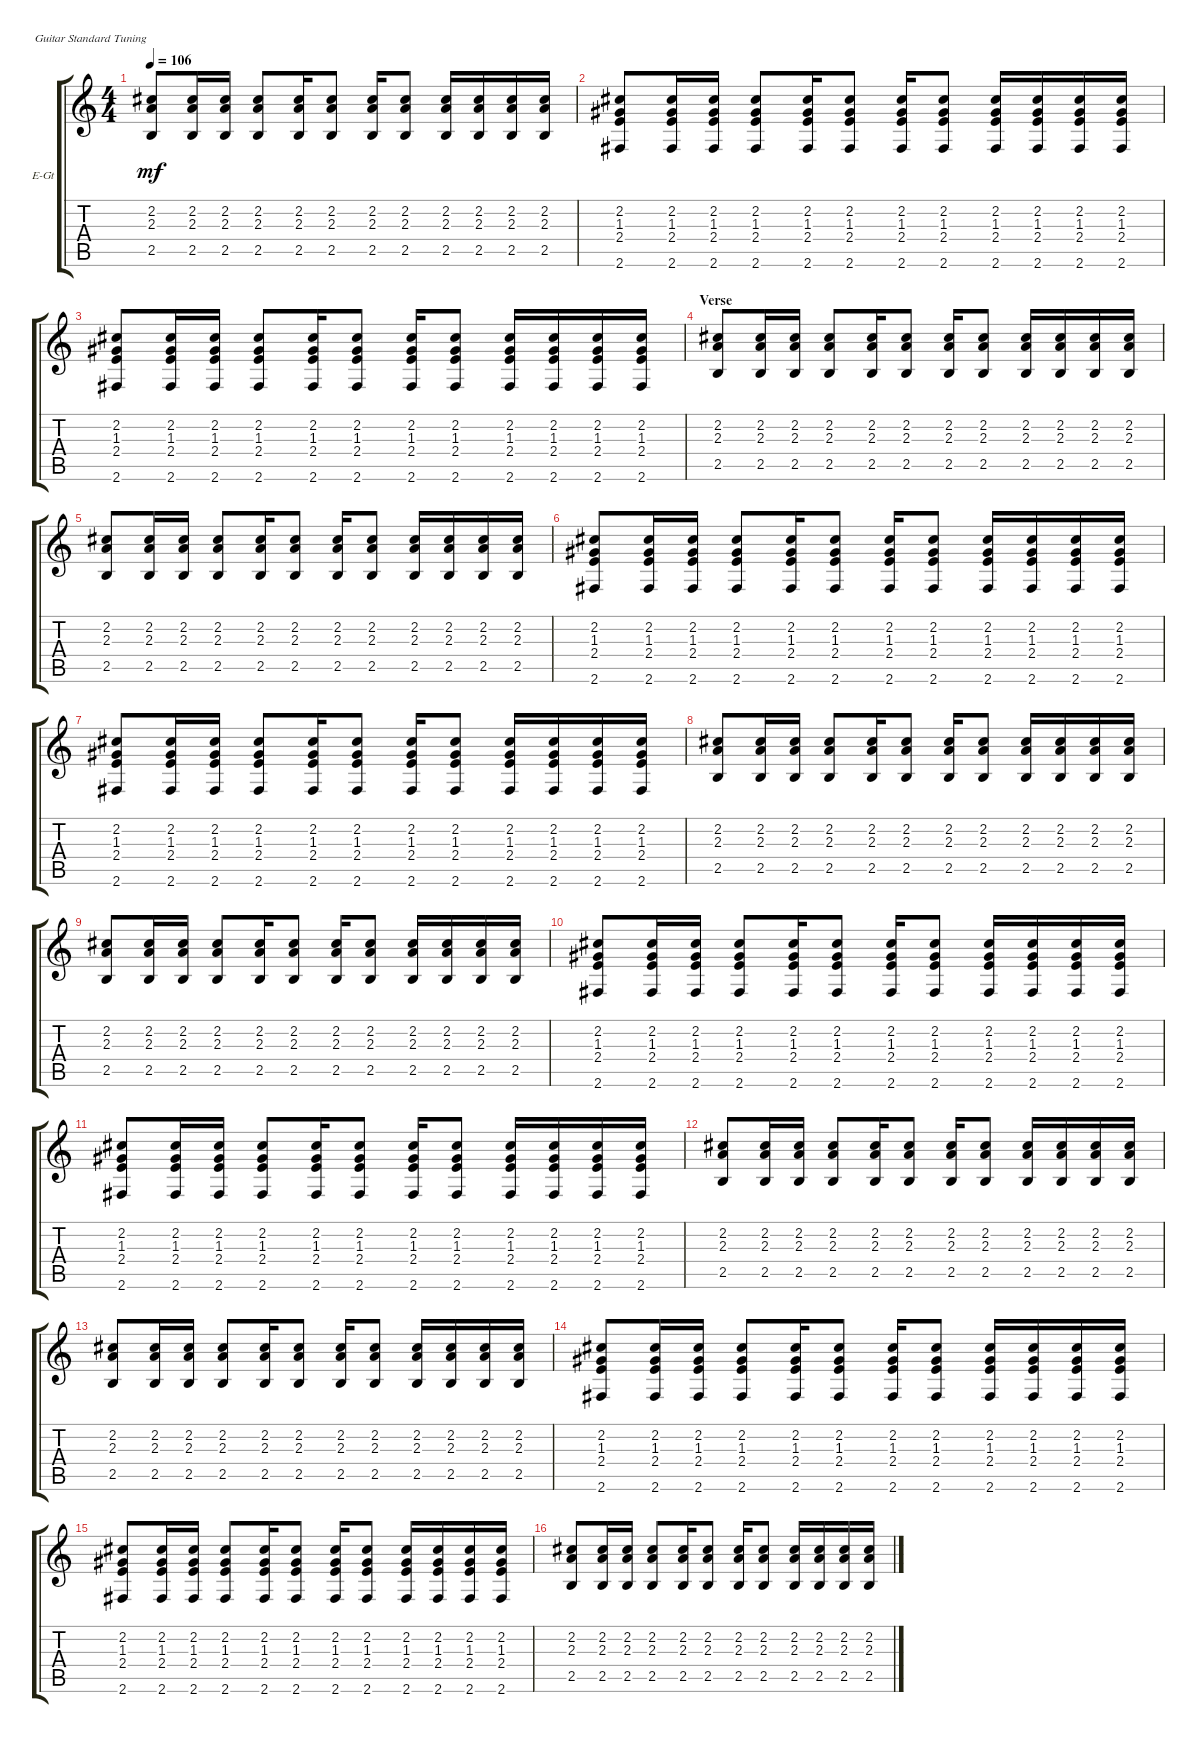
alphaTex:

\defaultSystemsLayout 4
\bracketExtendMode groupsimilarinstruments
\firstSystemTrackNameOrientation horizontal
\otherSystemsTrackNameOrientation horizontal
\track ("Rhythm Guitar" "E-Gt") {mute instrument electricguitarclean}
\staff {score tabs}
\tuning (E4 B3 G3 D3 A2 E2)
\ts (4 4)
\tempo 106
\clef g2
\scale
0.333333
\ks c
(2.5 2.3 2.2).8{dy mf} (2.5 2.2 2.3).16 (2.5 2.3 2.2).16 (2.5 2.2 2.3).8 (2.5 2.3 2.2).16 (2.5 2.2 2.3).8 (2.5 2.3 2.2).16 (2.5 2.2 2.3).8 (2.5 2.3 2.2).16 (2.5 2.2 2.3).16 (2.5 2.3 2.2).16 (2.5 2.2 2.3).16 |
\scale
0.333333 (1.3 2.2 2.4 2.6).8 (2.2 1.3 2.4 2.6).16 (1.3 2.2 2.4 2.6).16 (2.2 1.3 2.4 2.6).8 (1.3 2.2 2.4 2.6).16 (2.2 1.3 2.4 2.6).8 (1.3 2.2 2.4 2.6).16 (2.2 1.3 2.4 2.6).8 (1.3 2.2 2.4 2.6).16 (2.2 1.3 2.4 2.6).16 (1.3 2.2 2.4 2.6).16 (2.2 1.3 2.4 2.6).16 |
\scale
0.333333 (1.3 2.2 2.4 2.6).8 (2.2 1.3 2.4 2.6).16 (1.3 2.2 2.4 2.6).16 (2.2 1.3 2.4 2.6).8 (1.3 2.2 2.4 2.6).16 (2.2 1.3 2.4 2.6).8 (1.3 2.2 2.4 2.6).16 (2.2 1.3 2.4 2.6).8 (1.3 2.2 2.4 2.6).16 (2.2 1.3 2.4 2.6).16 (1.3 2.2 2.4 2.6).16 (2.2 1.3 2.4 2.6).16 |
\section ("" "Verse")
\scale
0.333333 (2.5 2.3 2.2).8 (2.5 2.2 2.3).16 (2.5 2.3 2.2).16 (2.5 2.2 2.3).8 (2.5 2.3 2.2).16 (2.5 2.2 2.3).8 (2.5 2.3 2.2).16 (2.5 2.2 2.3).8 (2.5 2.3 2.2).16 (2.5 2.2 2.3).16 (2.5 2.3 2.2).16 (2.5 2.2 2.3).16 |
\scale
0.333333 (2.5 2.3 2.2).8 (2.5 2.2 2.3).16 (2.5 2.3 2.2).16 (2.5 2.2 2.3).8 (2.5 2.3 2.2).16 (2.5 2.2 2.3).8 (2.5 2.3 2.2).16 (2.5 2.2 2.3).8 (2.5 2.3 2.2).16 (2.5 2.2 2.3).16 (2.5 2.3 2.2).16 (2.5 2.2 2.3).16 |
\scale
0.333333 (1.3 2.2 2.4 2.6).8 (2.2 1.3 2.4 2.6).16 (1.3 2.2 2.4 2.6).16 (2.2 1.3 2.4 2.6).8 (1.3 2.2 2.4 2.6).16 (2.2 1.3 2.4 2.6).8 (1.3 2.2 2.4 2.6).16 (2.2 1.3 2.4 2.6).8 (1.3 2.2 2.4 2.6).16 (2.2 1.3 2.4 2.6).16 (1.3 2.2 2.4 2.6).16 (2.2 1.3 2.4 2.6).16 |
\scale
0.333333 (1.3 2.2 2.4 2.6).8 (2.2 1.3 2.4 2.6).16 (1.3 2.2 2.4 2.6).16 (2.2 1.3 2.4 2.6).8 (1.3 2.2 2.4 2.6).16 (2.2 1.3 2.4 2.6).8 (1.3 2.2 2.4 2.6).16 (2.2 1.3 2.4 2.6).8 (1.3 2.2 2.4 2.6).16 (2.2 1.3 2.4 2.6).16 (1.3 2.2 2.4 2.6).16 (2.2 1.3 2.4 2.6).16 |
\scale
0.333333 (2.5 2.3 2.2).8 (2.5 2.2 2.3).16 (2.5 2.3 2.2).16 (2.5 2.2 2.3).8 (2.5 2.3 2.2).16 (2.5 2.2 2.3).8 (2.5 2.3 2.2).16 (2.5 2.2 2.3).8 (2.5 2.3 2.2).16 (2.5 2.2 2.3).16 (2.5 2.3 2.2).16 (2.5 2.2 2.3).16 |
\scale
0.333333 (2.5 2.3 2.2).8 (2.5 2.2 2.3).16 (2.5 2.3 2.2).16 (2.5 2.2 2.3).8 (2.5 2.3 2.2).16 (2.5 2.2 2.3).8 (2.5 2.3 2.2).16 (2.5 2.2 2.3).8 (2.5 2.3 2.2).16 (2.5 2.2 2.3).16 (2.5 2.3 2.2).16 (2.5 2.2 2.3).16 |
\scale
0.333333 (1.3 2.2 2.4 2.6).8 (2.2 1.3 2.4 2.6).16 (1.3 2.2 2.4 2.6).16 (2.2 1.3 2.4 2.6).8 (1.3 2.2 2.4 2.6).16 (2.2 1.3 2.4 2.6).8 (1.3 2.2 2.4 2.6).16 (2.2 1.3 2.4 2.6).8 (1.3 2.2 2.4 2.6).16 (2.2 1.3 2.4 2.6).16 (1.3 2.2 2.4 2.6).16 (2.2 1.3 2.4 2.6).16 |
\scale
0.333333 (1.3 2.2 2.4 2.6).8 (2.2 1.3 2.4 2.6).16 (1.3 2.2 2.4 2.6).16 (2.2 1.3 2.4 2.6).8 (1.3 2.2 2.4 2.6).16 (2.2 1.3 2.4 2.6).8 (1.3 2.2 2.4 2.6).16 (2.2 1.3 2.4 2.6).8 (1.3 2.2 2.4 2.6).16 (2.2 1.3 2.4 2.6).16 (1.3 2.2 2.4 2.6).16 (2.2 1.3 2.4 2.6).16 |
\scale
0.333333 (2.5 2.3 2.2).8 (2.5 2.2 2.3).16 (2.5 2.3 2.2).16 (2.5 2.2 2.3).8 (2.5 2.3 2.2).16 (2.5 2.2 2.3).8 (2.5 2.3 2.2).16 (2.5 2.2 2.3).8 (2.5 2.3 2.2).16 (2.5 2.2 2.3).16 (2.5 2.3 2.2).16 (2.5 2.2 2.3).16 |
\scale
0.333333 (2.5 2.3 2.2).8 (2.5 2.2 2.3).16 (2.5 2.3 2.2).16 (2.5 2.2 2.3).8 (2.5 2.3 2.2).16 (2.5 2.2 2.3).8 (2.5 2.3 2.2).16 (2.5 2.2 2.3).8 (2.5 2.3 2.2).16 (2.5 2.2 2.3).16 (2.5 2.3 2.2).16 (2.5 2.2 2.3).16 |
\scale
0.333333 (1.3 2.2 2.4 2.6).8 (2.2 1.3 2.4 2.6).16 (1.3 2.2 2.4 2.6).16 (2.2 1.3 2.4 2.6).8 (1.3 2.2 2.4 2.6).16 (2.2 1.3 2.4 2.6).8 (1.3 2.2 2.4 2.6).16 (2.2 1.3 2.4 2.6).8 (1.3 2.2 2.4 2.6).16 (2.2 1.3 2.4 2.6).16 (1.3 2.2 2.4 2.6).16 (2.2 1.3 2.4 2.6).16 |
\scale
0.333333 (1.3 2.2 2.4 2.6).8 (2.2 1.3 2.4 2.6).16 (1.3 2.2 2.4 2.6).16 (2.2 1.3 2.4 2.6).8 (1.3 2.2 2.4 2.6).16 (2.2 1.3 2.4 2.6).8 (1.3 2.2 2.4 2.6).16 (2.2 1.3 2.4 2.6).8 (1.3 2.2 2.4 2.6).16 (2.2 1.3 2.4 2.6).16 (1.3 2.2 2.4 2.6).16 (2.2 1.3 2.4 2.6).16 |
\scale
0.333333 (2.5 2.3 2.2).8 (2.5 2.2 2.3).16 (2.5 2.3 2.2).16 (2.5 2.2 2.3).8 (2.5 2.3 2.2).16 (2.5 2.2 2.3).8 (2.5 2.3 2.2).16 (2.5 2.2 2.3).8 (2.5 2.3 2.2).16 (2.5 2.2 2.3).16 (2.5 2.3 2.2).16 (2.5 2.2 2.3).16
